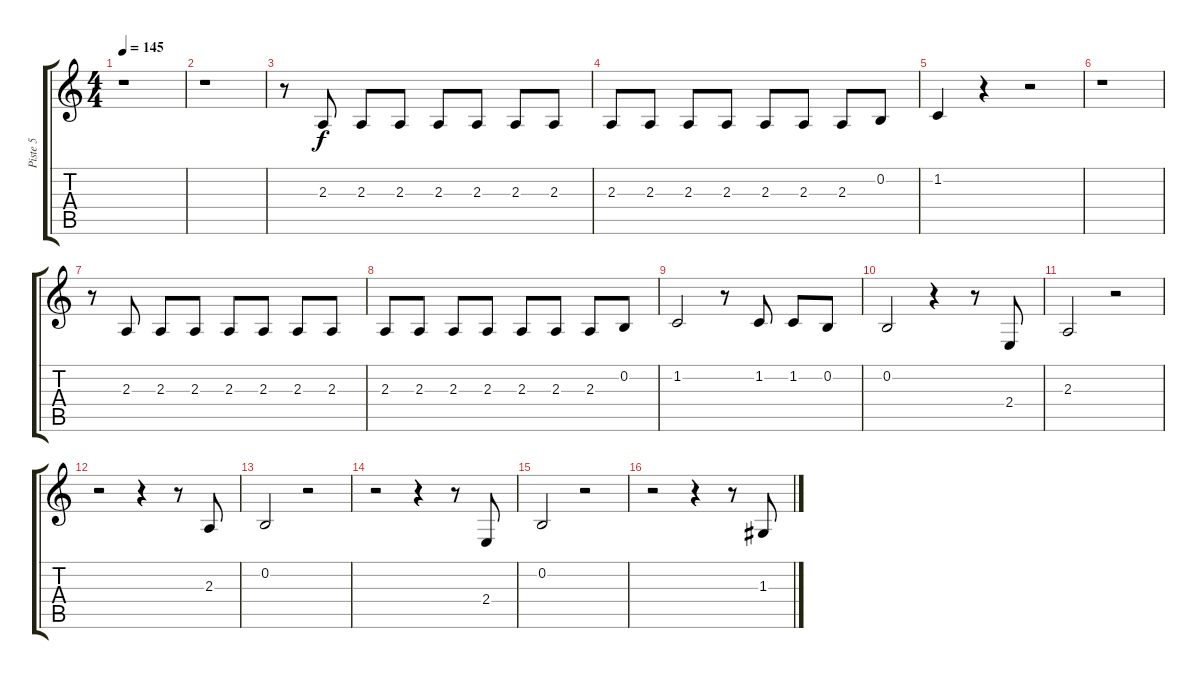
\track ("Piste 5" "Piste 5") {instrument tenorsax}
\staff {score tabs}
\tuning (E4 B3 G3 D3 A2 D2) {hide}
\ts (4 4)
\tempo 145
\clef g2
\ks c
r.1{dy f instrument tenorsax} |
r.1 |
r.8 2.3.8 2.3.8 2.3.8 2.3.8 2.3.8 2.3.8 2.3.8 |
2.3.8 2.3.8 2.3.8 2.3.8 2.3.8 2.3.8 2.3.8 0.2.8 |
1.2.4 r.4 r.2 |
r.1 |
r.8 2.3.8 2.3.8 2.3.8 2.3.8 2.3.8 2.3.8 2.3.8 |
2.3.8 2.3.8 2.3.8 2.3.8 2.3.8 2.3.8 2.3.8 0.2.8 |
1.2.2 r.8 1.2.8 1.2.8 0.2.8 |
0.2.2 r.4 r.8 2.4.8 |
2.3.2 r.2 |
r.2 r.4 r.8 2.3.8 |
0.2.2 r.2 |
r.2 r.4 r.8 2.4.8 |
0.2.2 r.2 |
r.2 r.4 r.8 1.3.8
